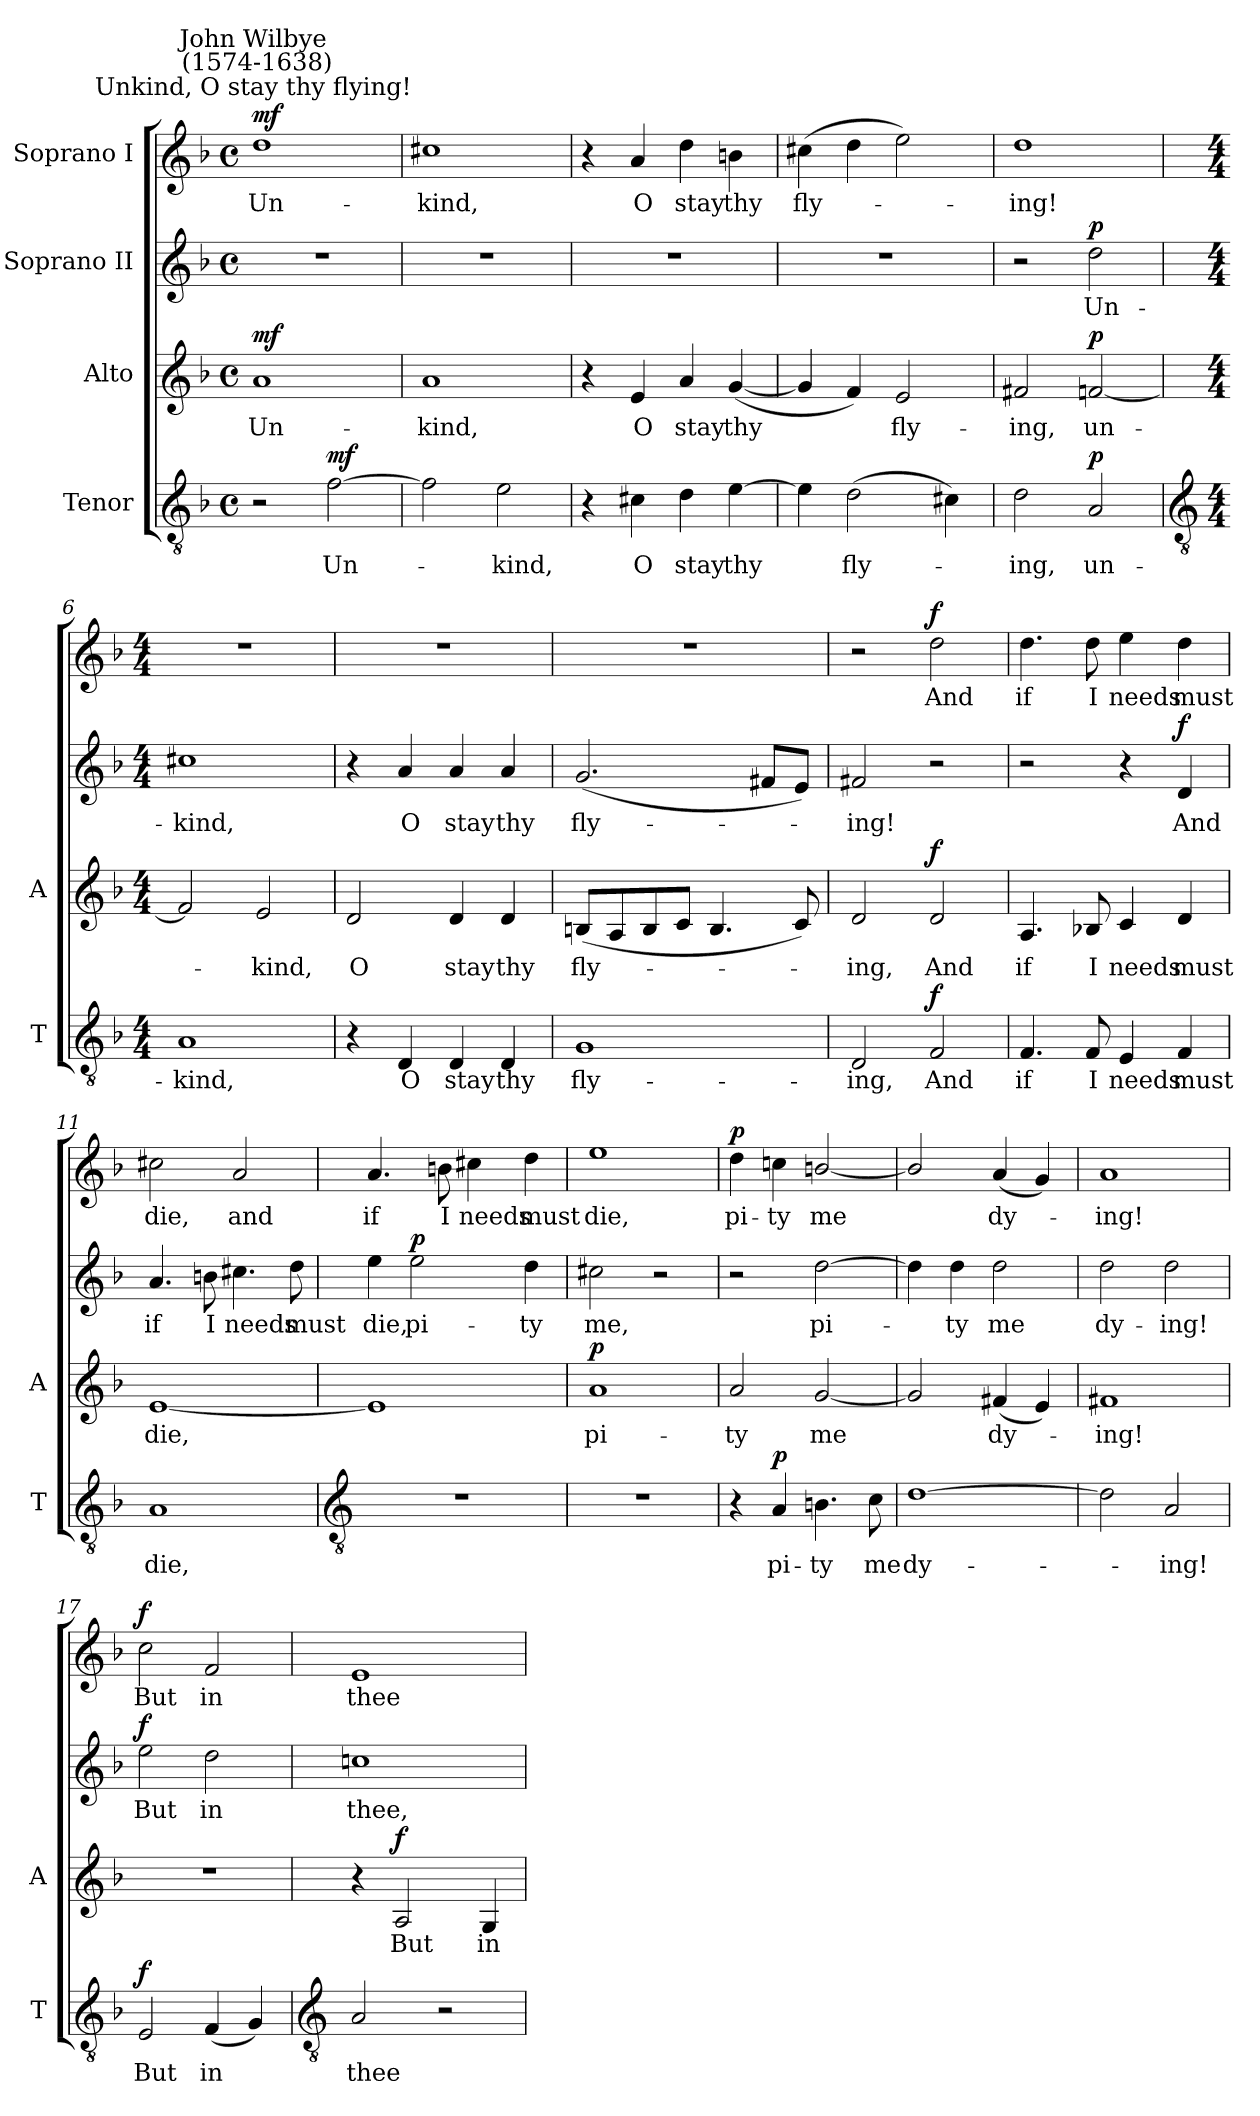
**kern	**text	**dynam	**kern	**text	**dynam	**kern	**text	**dynam	**kern	**text	**dynam
*part4	*part4	*part4	*part3	*part3	*part3	*part2	*part2	*part2	*part1	*part1	*part1
*staff4	*staff4	*staff4	*staff3	*staff3	*staff3	*staff2	*staff2	*staff2	*staff1	*staff1	*staff1
*I"Tenor	*	*	*I"Alto	*	*	*I"Soprano II	*	*	*I"Soprano I	*	*
*I'T	*	*	*I'A	*	*	*	*	*	*	*	*
*clefGv2	*	*	*clefG2	*	*	*clefG2	*	*	*clefG2	*	*
*k[b-]	*	*	*k[b-]	*	*	*k[b-]	*	*	*k[b-]	*	*
*F:	*	*	*F:	*	*	*F:	*	*	*F:	*	*
*M4/4	*	*	*M4/4	*	*	*M4/4	*	*	*M4/4	*	*
*met(c)	*	*	*met(c)	*	*	*met(c)	*	*	*met(c)	*	*
=1	=1	=1	=1	=1	=1	=1	=1	=1	=1	=1	=1
!	!	!	!	!	!	!	!	!	!LO:TX:a:cj:t=Unkind, O stay thy flying!	!	!
!	!	!	!	!	!	!	!	!	!LO:TX:a:cj:t=John Wilbye\n (1574-1638)	!	!
!	!	!	!	!LO:LY:b	!LO:DY:b	!	!	!	!	!LO:LY:b	!LO:DY:b
2r	.	.	1a	Un-	mf	1r	.	.	1dd	Un-	mf
!	!LO:LY:b	!LO:DY:b	!	!	!	!	!	!	!	!	!
[2f	Un-	mf	.	.	.	.	.	.	.	.	.
=2	=2	=2	=2	=2	=2	=2	=2	=2	=2	=2	=2
!	!	!	!	!LO:LY:b	!	!	!	!	!	!LO:LY:b	!
2f]	.	.	1a	-kind,	.	1r	.	.	1cc#X	-kind,	.
!	!LO:LY:b	!	!	!	!	!	!	!	!	!	!
2e	kind,	.	.	.	.	.	.	.	.	.	.
=3	=3	=3	=3	=3	=3	=3	=3	=3	=3	=3	=3
4r	.	.	4r	.	.	1r	.	.	4r	.	.
!	!LO:LY:b	!	!	!LO:LY:b	!	!	!	!	!	!LO:LY:b	!
4c#X	O	.	4e	O	.	.	.	.	4a	O	.
!	!LO:LY:b	!	!	!LO:LY:b	!	!	!	!	!	!LO:LY:b	!
4d	stay	.	4a	stay	.	.	.	.	4dd	stay	.
!	!LO:LY:b	!	!	!LO:LY:b	!	!	!	!	!	!LO:LY:b	!
[4e	thy	.	(<[4g	thy	.	.	.	.	4bn	thy	.
=4	=4	=4	=4	=4	=4	=4	=4	=4	=4	=4	=4
!	!	!	!	!	!	!	!	!	!	!LO:LY:b	!
4e]	.	.	4g]	.	.	1r	.	.	(>4cc#X	fly-	.
!	!LO:LY:b	!	!	!	!	!	!	!	!	!	!
(>2d	fly-	.	4f)	.	.	.	.	.	4dd	.	.
!	!	!	!	!LO:LY:b	!	!	!	!	!	!	!
.	.	.	2e	fly-	.	.	.	.	2ee)	.	.
4c#X)	.	.	.	.	.	.	.	.	.	.	.
=5	=5	=5	=5	=5	=5	=5	=5	=5	=5	=5	=5
!	!LO:LY:b	!	!	!LO:LY:b	!	!	!	!	!	!LO:LY:b	!
2d	ing,	.	2f#X	-ing,	.	2r	.	.	1dd	ing!	.
!	!LO:LY:b	!LO:DY:b	!	!LO:LY:b	!LO:DY:b	!	!LO:LY:b	!LO:DY:b	!	!	!
2A	un-	p	[2fn	un-	p	2dd	Un-	p	.	.	.
!!LO:LB:g=z
=6	=6	=6	=6	=6	=6	=6	=6	=6	=6	=6	=6
*clefGv2	*	*	*	*	*	*	*	*	*	*	*
*M4/4	*	*	*M4/4	*	*	*M4/4	*	*	*M4/4	*	*
!	!LO:LY:b	!	!	!	!	!	!LO:LY:b	!	!	!	!
1A	-kind,	.	2f]	.	.	1cc#X	-kind,	.	1r	.	.
!	!	!	!	!LO:LY:b	!	!	!	!	!	!	!
.	.	.	2e	kind,	.	.	.	.	.	.	.
=7	=7	=7	=7	=7	=7	=7	=7	=7	=7	=7	=7
!	!	!	!	!LO:LY:b	!	!	!	!	!	!	!
4r	.	.	2d	O	.	4r	.	.	1r	.	.
!	!LO:LY:b	!	!	!	!	!	!LO:LY:b	!	!	!	!
4D	O	.	.	.	.	4a	O	.	.	.	.
!	!LO:LY:b	!	!	!LO:LY:b	!	!	!LO:LY:b	!	!	!	!
4D	stay	.	4d	stay	.	4a	stay	.	.	.	.
!	!LO:LY:b	!	!	!LO:LY:b	!	!	!LO:LY:b	!	!	!	!
4D	thy	.	4d	thy	.	4a	thy	.	.	.	.
=8	=8	=8	=8	=8	=8	=8	=8	=8	=8	=8	=8
!	!LO:LY:b	!	!	!LO:LY:b	!	!	!LO:LY:b	!	!	!	!
1G	fly-	.	(<8BnL	fly-	.	(<2.g	fly-	.	1r	.	.
.	.	.	8A	.	.	.	.	.	.	.	.
.	.	.	8B	.	.	.	.	.	.	.	.
.	.	.	8cJ	.	.	.	.	.	.	.	.
.	.	.	4.B	.	.	.	.	.	.	.	.
.	.	.	.	.	.	8f#XL	.	.	.	.	.
.	.	.	8c)	.	.	8eJ)	.	.	.	.	.
=9	=9	=9	=9	=9	=9	=9	=9	=9	=9	=9	=9
!	!LO:LY:b	!	!	!LO:LY:b	!	!	!LO:LY:b	!	!	!	!
2D	-ing,	.	2d	ing,	.	2f#X	ing!	.	2r	.	.
!	!LO:LY:b	!LO:DY:b	!	!LO:LY:b	!LO:DY:b	!	!	!	!	!LO:LY:b	!LO:DY:b
2F	And	f	2d	And	f	2r	.	.	2dd	And	f
=10	=10	=10	=10	=10	=10	=10	=10	=10	=10	=10	=10
!	!LO:LY:b	!	!	!LO:LY:b	!	!	!	!	!	!LO:LY:b	!
4.F	if	.	4.A	if	.	2r	.	.	4.dd	if	.
!	!LO:LY:b	!	!	!LO:LY:b	!	!	!	!	!	!LO:LY:b	!
8F	I	.	8B-X	I	.	.	.	.	8dd	I	.
!	!LO:LY:b	!	!	!LO:LY:b	!	!	!	!	!	!LO:LY:b	!
4E	needs	.	4c	needs	.	4r	.	.	4ee	needs	.
!	!LO:LY:b	!	!	!LO:LY:b	!	!	!LO:LY:b	!LO:DY:b	!	!LO:LY:b	!
4F	must	.	4d	must	.	4d	And	f	4dd	must	.
=11	=11	=11	=11	=11	=11	=11	=11	=11	=11	=11	=11
!	!LO:LY:b	!	!	!LO:LY:b	!	!	!LO:LY:b	!	!	!LO:LY:b	!
1A	die,	.	[1e	die,	.	4.a	if	.	2cc#X	die,	.
!	!	!	!	!	!	!	!LO:LY:b	!	!	!	!
.	.	.	.	.	.	8bn	I	.	.	.	.
!	!	!	!	!	!	!	!LO:LY:b	!	!	!LO:LY:b	!
.	.	.	.	.	.	4.cc#X	needs	.	2a	and	.
!	!	!	!	!	!	!	!LO:LY:b	!	!	!	!
.	.	.	.	.	.	8dd	must	.	.	.	.
!!LO:LB:g=z
=12	=12	=12	=12	=12	=12	=12	=12	=12	=12	=12	=12
*clefGv2	*	*	*	*	*	*	*	*	*	*	*
!	!	!	!	!	!	!	!LO:LY:b	!	!	!LO:LY:b	!
1r	.	.	1e]	.	.	4ee	die,	.	4.a	if	.
!	!	!	!	!	!	!	!LO:LY:b	!LO:DY:b	!	!	!
.	.	.	.	.	.	2ee	pi-	p	.	.	.
!	!	!	!	!	!	!	!	!	!	!LO:LY:b	!
.	.	.	.	.	.	.	.	.	8bn	I	.
!	!	!	!	!	!	!	!	!	!	!LO:LY:b	!
.	.	.	.	.	.	.	.	.	4cc#X	needs	.
!	!	!	!	!	!	!	!LO:LY:b	!	!	!LO:LY:b	!
.	.	.	.	.	.	4dd	-ty	.	4dd	must	.
=13	=13	=13	=13	=13	=13	=13	=13	=13	=13	=13	=13
!	!	!	!	!LO:LY:b	!LO:DY:b	!	!LO:LY:b	!	!	!LO:LY:b	!
1r	.	.	1a	pi-	p	2cc#X	me,	.	1ee	die,	.
.	.	.	.	.	.	2r	.	.	.	.	.
=14	=14	=14	=14	=14	=14	=14	=14	=14	=14	=14	=14
!	!	!	!	!LO:LY:b	!	!	!	!	!	!LO:LY:b	!LO:DY:b
4r	.	.	2a	-ty	.	2r	.	.	4dd	pi-	p
!	!LO:LY:b	!LO:DY:b	!	!	!	!	!	!	!	!LO:LY:b	!
4A	pi-	p	.	.	.	.	.	.	4ccn	-ty	.
!	!LO:LY:b	!	!	!LO:LY:b	!	!	!LO:LY:b	!	!	!LO:LY:b	!
4.Bn	-ty	.	[2g	me	.	[2dd	pi-	.	[2bn/	me	.
!	!LO:LY:b	!	!	!	!	!	!	!	!	!	!
8c	me	.	.	.	.	.	.	.	.	.	.
=15	=15	=15	=15	=15	=15	=15	=15	=15	=15	=15	=15
!	!LO:LY:b	!	!	!	!	!	!	!	!	!	!
[1d	dy-	.	2g]	.	.	4dd]	.	.	2b/]	.	.
!	!	!	!	!	!	!	!LO:LY:b	!	!	!	!
.	.	.	.	.	.	4dd	ty	.	.	.	.
!	!	!	!	!LO:LY:b	!	!	!LO:LY:b	!	!	!LO:LY:b	!
.	.	.	(<4f#X	dy-	.	2dd	me	.	(<4a	dy-	.
.	.	.	4e)	.	.	.	.	.	4g)	.	.
=16	=16	=16	=16	=16	=16	=16	=16	=16	=16	=16	=16
!	!	!	!	!LO:LY:b	!	!	!LO:LY:b	!	!	!LO:LY:b	!
2d]	.	.	1f#X	ing!	.	2dd	dy-	.	1a	ing!	.
!	!LO:LY:b	!	!	!	!	!	!LO:LY:b	!	!	!	!
2A	ing!	.	.	.	.	2dd	-ing!	.	.	.	.
=17	=17	=17	=17	=17	=17	=17	=17	=17	=17	=17	=17
!	!LO:LY:b	!LO:DY:b	!	!	!	!	!LO:LY:b	!LO:DY:b	!	!LO:LY:b	!LO:DY:b
2E	But	f	1r	.	.	2ee	But	f	2cc	But	f
!	!LO:LY:b	!	!	!	!	!	!LO:LY:b	!	!	!LO:LY:b	!
(<4F	in	.	.	.	.	2dd	in	.	2f	in	.
4G)	.	.	.	.	.	.	.	.	.	.	.
!!LO:LB:g=z
=18	=18	=18	=18	=18	=18	=18	=18	=18	=18	=18	=18
*clefGv2	*	*	*	*	*	*	*	*	*	*	*
!	!LO:LY:b	!	!	!	!	!	!LO:LY:b	!	!	!LO:LY:b	!
2A/	thee	.	4r	.	.	1ccn	thee,	.	1e	thee	.
!	!	!	!	!LO:LY:b	!LO:DY:b	!	!	!	!	!	!
.	.	.	2A	But	f	.	.	.	.	.	.
2r	.	.	.	.	.	.	.	.	.	.	.
!	!	!	!	!LO:LY:b	!	!	!	!	!	!	!
.	.	.	4G	in	.	.	.	.	.	.	.
=	=	=	=	=	=	=	=	=	=	=	=
*-	*-	*-	*-	*-	*-	*-	*-	*-	*-	*-	*-
